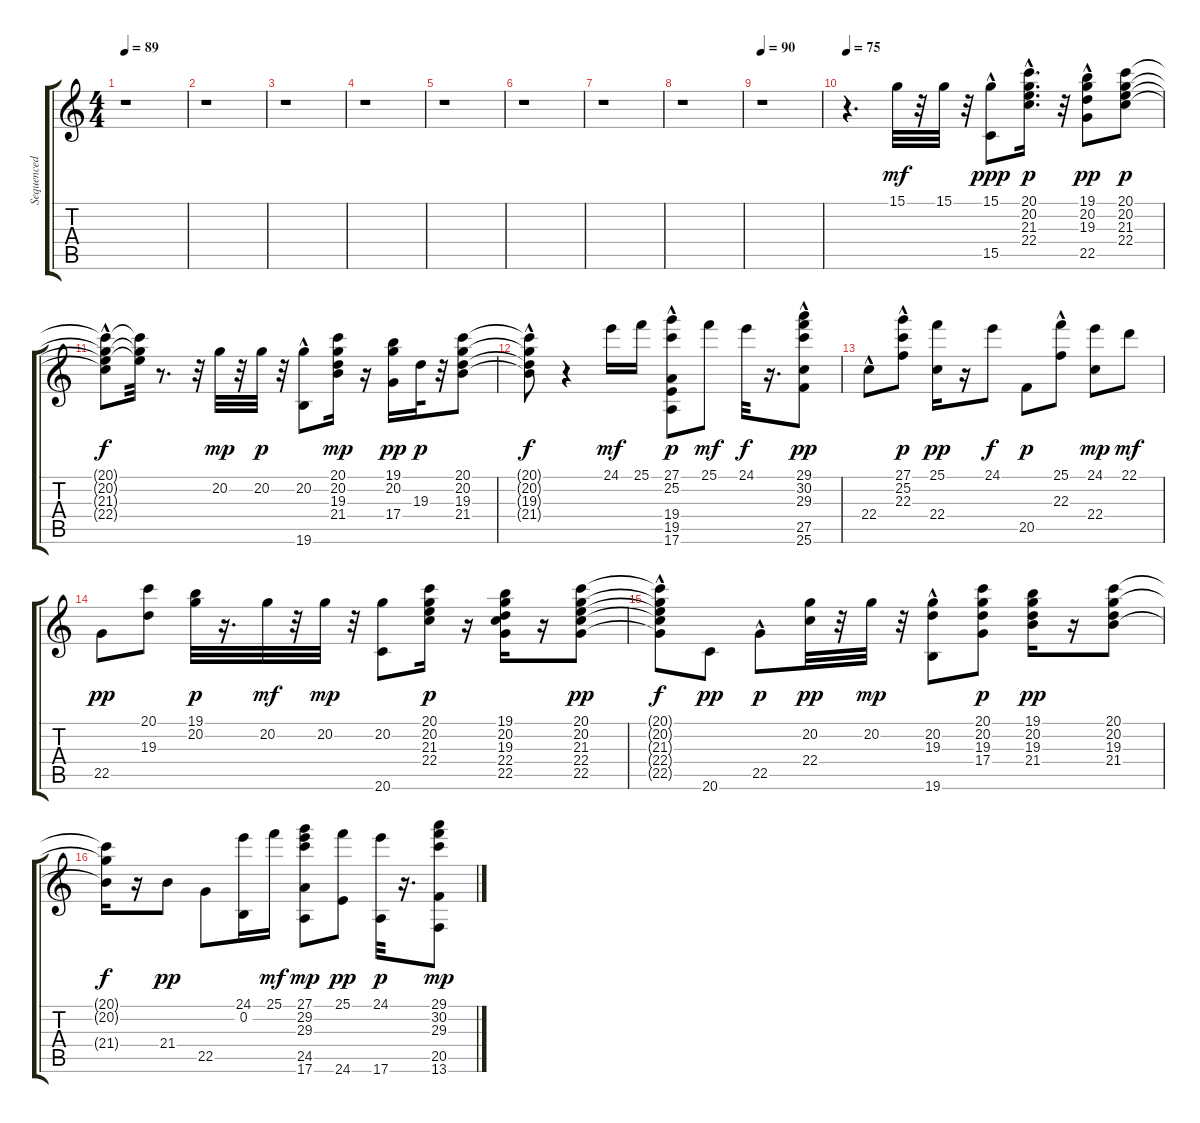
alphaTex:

\track ("Sequenced By" "Sequenced ") {instrument brightacousticpiano}
\staff {score tabs}
\tuning (E4 B3 G3 D3 A2 E2) {hide}
\ts (4 4)
\tempo 89
\clef g2
\ks c
r.1{dy mf} |
r.1 |
r.1 |
r.1 |
r.1 |
r.1 |
r.1 |
r.1 |
\tempo 90
r.1 |
\tempo 75
r.4{d} 15.1.32 r.32 15.1.32 r.32 (15.1{hac} 15.5{hac}).8{dy ppp} (20.1 20.2 21.3 22.4{hac}).16{d dy p} r.32 (19.1 20.2 19.3 22.5{hac}).8{dy pp} (20.1 20.2 21.3 22.4).8{dy p} |
(20.1{t} 20.2{t} 21.3{t} 22.4{hac t}).8{dy f} (20.1{t} 20.2{t} 21.3{t}).32 r.8{d} r.32 20.2.32{dy mp} r.32 20.2.32{dy p} r.32 (20.2{hac} 19.6{hac}).8 (20.1 20.2 19.3 21.4).16{dy mp} r.16 (19.1 20.2 17.4).16{dy pp} 19.3.32{dy p} r.32 (20.1 20.2 19.3 21.4).8 |
(20.1{hac t} 20.2{t} 19.3{t} 21.4{t}).8{dy f} r.4 24.1.16{dy mf} 25.1.16 (27.1 25.2 19.4{hac} 19.5 17.6).8{dy p} 25.1.8{dy mf} 24.1.32{dy f} r.16{d} (29.1 30.2{hac} 29.3{hac} 27.5{hac} 25.6{hac}).8{dy pp} |
22.4{hac}.8 (27.1 25.2{hac} 22.3).8{dy p} (25.1 22.4).16{dy pp} r.16 24.1.8{dy f} 20.5.8{dy p} (25.1 22.3{hac}).8 (24.1 22.4).8{dy mp} 22.1.8{dy mf} |
22.5.8{dy pp} (20.1 19.3).8 (19.1 20.2).32{dy p} r.16{d} 20.2.32{dy mf} r.32 20.2.32{dy mp} r.32 (20.2 20.6).8 (20.1 20.2 21.3 22.4).16{dy p} r.16 (19.1 20.2 19.3 22.4 22.5).16 r.16 (20.1 20.2 21.3 22.4 22.5).8{dy pp} |
(20.1{hac t} 20.2{t} 21.3{t} 22.4{t} 22.5{hac t}).8{dy f} 20.6.8{dy pp} 22.5{hac}.8{dy p} (20.2 22.4).32{dy pp} r.32 20.2.32{dy mp} r.32 (20.2{hac} 19.3{hac} 19.6).8 (20.1 20.2 19.3 17.4).8{dy p} (19.1 20.2 19.3 21.4).16{dy pp} r.16 (20.1 20.2 19.3 21.4).8 |
(20.1{t} 20.2{t} 21.4{t}).16{dy f} r.16 21.4.8{dy pp} 22.5.8 (24.1 0.2).16 25.1.16{dy mf} (27.1 29.2 29.3 24.5 17.6).8{dy mp} (25.1 24.6).8{dy pp} (24.1 17.6).32{dy p} r.16{d} (29.1 30.2 29.3 20.5 13.6).8{dy mp}
